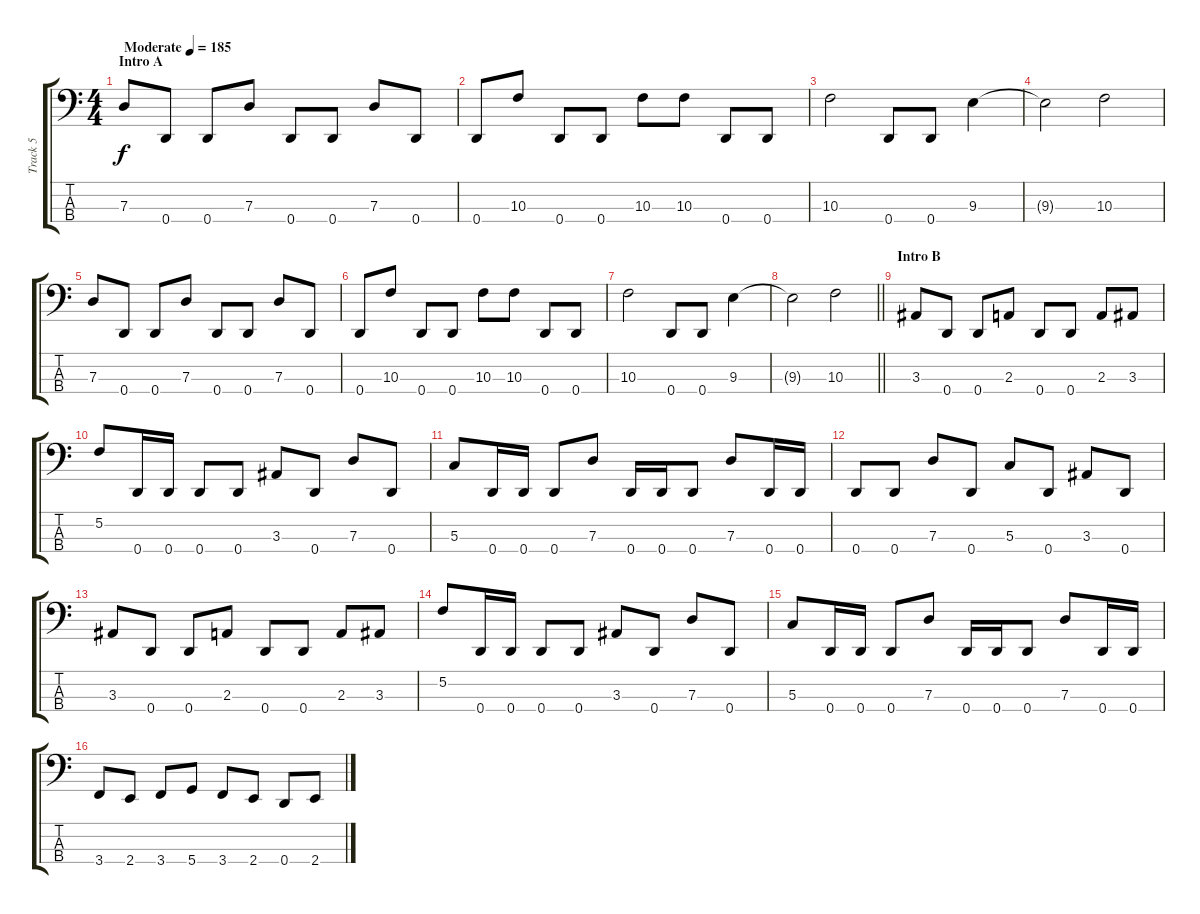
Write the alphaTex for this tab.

\track ("Track 5" "Track 5") {instrument electricbasspick}
\staff {score tabs}
\tuning (F2 C2 G1 D1) {hide}
\ts (4 4)
\section ("" "Intro A")
\tempo (185 "Moderate")
\clef f4
\ks c
7.3.8{dy f instrument electricbasspick} 0.4.8 0.4.8 7.3.8 0.4.8 0.4.8 7.3.8 0.4.8 |
0.4.8 10.3.8 0.4.8 0.4.8 10.3.8 10.3.8 0.4.8 0.4.8 |
10.3.2 0.4.8 0.4.8 9.3.4 |
9.3{t}.2 10.3.2 |
7.3.8 0.4.8 0.4.8 7.3.8 0.4.8 0.4.8 7.3.8 0.4.8 |
0.4.8 10.3.8 0.4.8 0.4.8 10.3.8 10.3.8 0.4.8 0.4.8 |
10.3.2 0.4.8 0.4.8 9.3.4 |
\barLineRight lightlight
9.3{t}.2 10.3.2 |
\section ("" "Intro B")
3.3.8 0.4.8 0.4.8 2.3.8 0.4.8 0.4.8 2.3.8 3.3.8 |
5.2.8 0.4.16 0.4.16 0.4.8 0.4.8 3.3.8 0.4.8 7.3.8 0.4.8 |
5.3.8 0.4.16 0.4.16 0.4.8 7.3.8 0.4.16 0.4.16 0.4.8 7.3.8 0.4.16 0.4.16 |
0.4.8 0.4.8 7.3.8 0.4.8 5.3.8 0.4.8 3.3.8 0.4.8 |
3.3.8 0.4.8 0.4.8 2.3.8 0.4.8 0.4.8 2.3.8 3.3.8 |
5.2.8 0.4.16 0.4.16 0.4.8 0.4.8 3.3.8 0.4.8 7.3.8 0.4.8 |
5.3.8 0.4.16 0.4.16 0.4.8 7.3.8 0.4.16 0.4.16 0.4.8 7.3.8 0.4.16 0.4.16 |
3.4.8 2.4.8 3.4.8 5.4.8 3.4.8 2.4.8 0.4.8 2.4.8
